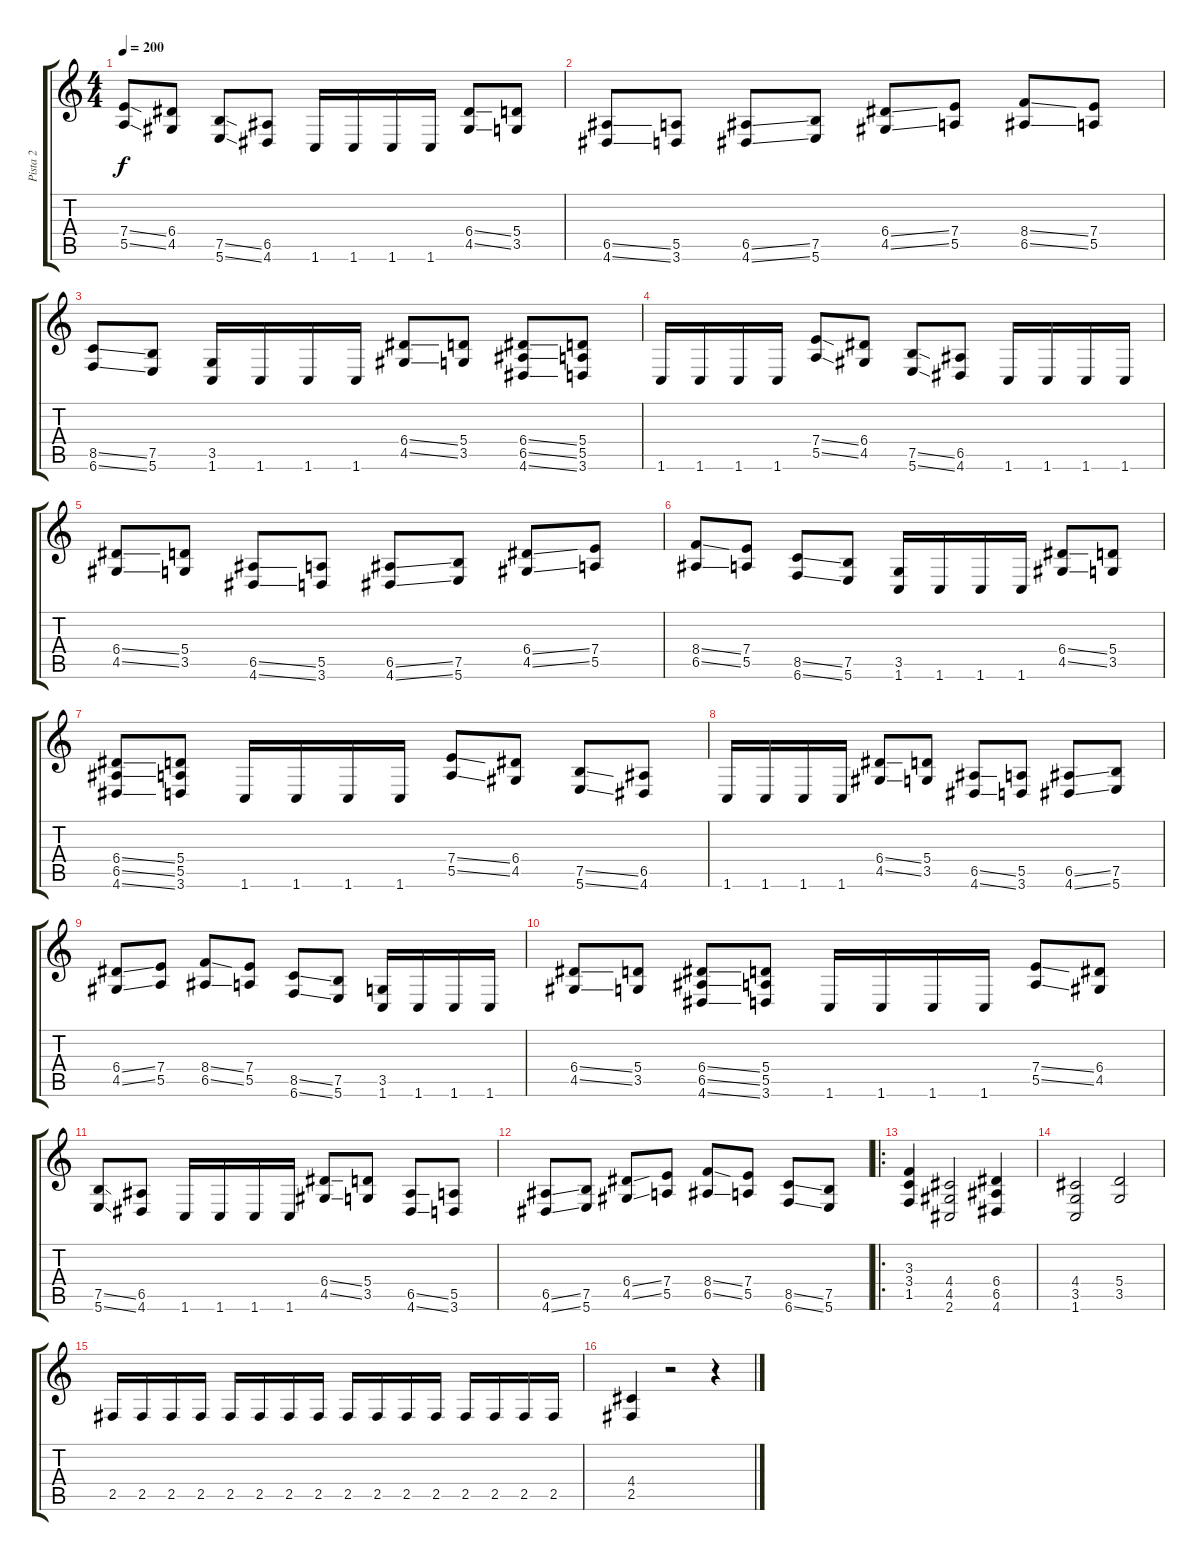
\track ("Pista 2" "Pista 2") {instrument distortionguitar}
\staff {score tabs}
\tuning (B3 Gb3 D3 A2 E2 B1) {hide}
\ts (4 4)
\tempo 200
\clef g2
\ks c
(7.4{ss} 5.5{ss}).8{dy f} (6.4 4.5).8 (7.5{ss} 5.6{ss}).8 (6.5 4.6).8 1.6.16 1.6.16 1.6.16 1.6.16 (6.4{ss} 4.5{ss}).8 (5.4 3.5).8 |
(6.5{ss} 4.6{ss}).8 (5.5 3.6).8 (6.5{ss} 4.6{ss}).8 (7.5 5.6).8 (6.4{ss} 4.5{ss}).8 (7.4 5.5).8 (8.4{ss} 6.5{ss}).8 (7.4 5.5).8 |
(8.5{ss} 6.6{ss}).8 (7.5 5.6).8 (3.5 1.6).16 1.6.16 1.6.16 1.6.16 (6.4{ss} 4.5{ss}).8 (5.4 3.5).8 (6.4{ss} 6.5{ss} 4.6{ss}).8 (5.4 5.5 3.6).8 |
1.6.16 1.6.16 1.6.16 1.6.16 (7.4{ss} 5.5{ss}).8 (6.4 4.5).8 (7.5{ss} 5.6{ss}).8 (6.5 4.6).8 1.6.16 1.6.16 1.6.16 1.6.16 |
(6.4{ss} 4.5{ss}).8 (5.4 3.5).8 (6.5{ss} 4.6{ss}).8 (5.5 3.6).8 (6.5{ss} 4.6{ss}).8 (7.5 5.6).8 (6.4{ss} 4.5{ss}).8 (7.4 5.5).8 |
(8.4{ss} 6.5{ss}).8 (7.4 5.5).8 (8.5{ss} 6.6{ss}).8 (7.5 5.6).8 (3.5 1.6).16 1.6.16 1.6.16 1.6.16 (6.4{ss} 4.5{ss}).8 (5.4 3.5).8 |
(6.4{ss} 6.5{ss} 4.6{ss}).8 (5.4 5.5 3.6).8 1.6.16 1.6.16 1.6.16 1.6.16 (7.4{ss} 5.5{ss}).8 (6.4 4.5).8 (7.5{ss} 5.6{ss}).8 (6.5 4.6).8 |
1.6.16 1.6.16 1.6.16 1.6.16 (6.4{ss} 4.5{ss}).8 (5.4 3.5).8 (6.5{ss} 4.6{ss}).8 (5.5 3.6).8 (6.5{ss} 4.6{ss}).8 (7.5 5.6).8 |
(6.4{ss} 4.5{ss}).8 (7.4 5.5).8 (8.4{ss} 6.5{ss}).8 (7.4 5.5).8 (8.5{ss} 6.6{ss}).8 (7.5 5.6).8 (3.5 1.6).16 1.6.16 1.6.16 1.6.16 |
(6.4{ss} 4.5{ss}).8 (5.4 3.5).8 (6.4{ss} 6.5{ss} 4.6{ss}).8 (5.4 5.5 3.6).8 1.6.16 1.6.16 1.6.16 1.6.16 (7.4{ss} 5.5{ss}).8 (6.4 4.5).8 |
(7.5{ss} 5.6{ss}).8 (6.5 4.6).8 1.6.16 1.6.16 1.6.16 1.6.16 (6.4{ss} 4.5{ss}).8 (5.4 3.5).8 (6.5{ss} 4.6{ss}).8 (5.5 3.6).8 |
(6.5{ss} 4.6{ss}).8 (7.5 5.6).8 (6.4{ss} 4.5{ss}).8 (7.4 5.5).8 (8.4{ss} 6.5{ss}).8 (7.4 5.5).8 (8.5{ss} 6.6{ss}).8 (7.5 5.6).8 |
\ro
(3.3 3.4 1.5).4 (4.4 4.5 2.6).2 (6.4 6.5 4.6).4 |
(4.4 3.5 1.6).2 (5.4 3.5).2 |
2.5.16 2.5.16 2.5.16 2.5.16 2.5.16 2.5.16 2.5.16 2.5.16 2.5.16 2.5.16 2.5.16 2.5.16 2.5.16 2.5.16 2.5.16 2.5.16 |
(4.4 2.5).4 r.2 r.4
